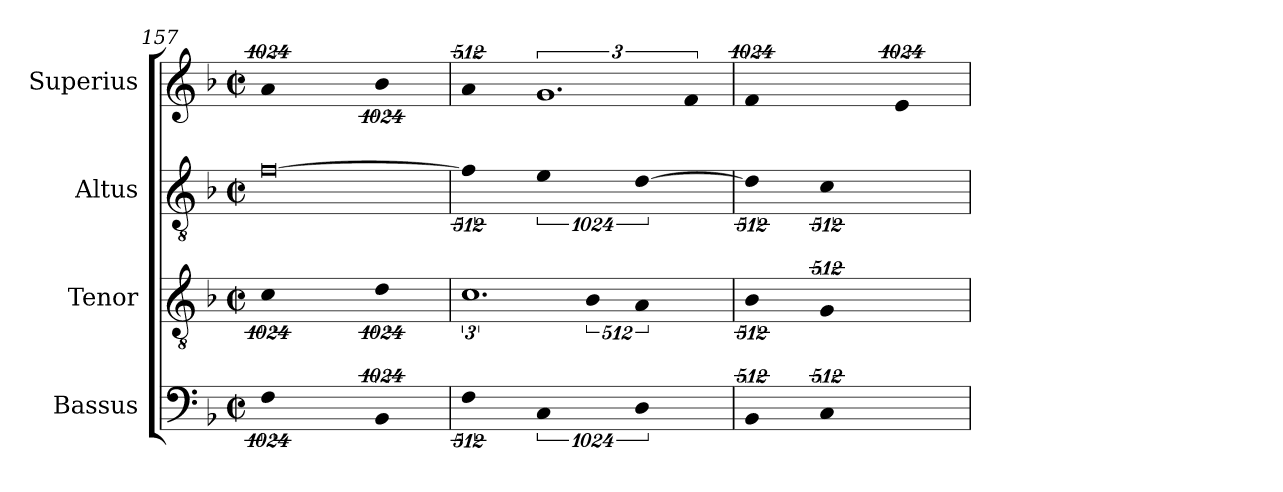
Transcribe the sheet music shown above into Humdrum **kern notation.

**kern	**kern	**kern	**kern
*part4	*part3	*part2	*part1
*staff4	*staff3	*staff2	*staff1
*I"Bassus	*I"Tenor	*I"Altus	*I"Superius
*I'B.	*I'T.	*I'A.	*I'S.
*clefF4	*clefGv2	*clefGv2	*clefG2
*	*ITrd7c12	*ITrd7c12	*
*k[b-]	*k[b-]	*k[b-]	*k[b-]
*F:	*F:	*F:	*F:
*M2/2	*M2/2	*M2/2	*M2/2
*met(c|)	*met(c|)	*met(c|)	*met(c|)
=157	=157	=157	=157
!LO:N:vis=0	!LO:N:vis=0	!	!LO:N:vis=0
1024%1365Fi	1024%1365Ci	[>0Fi	1024%1365ai
!LO:N:vis=1	!LO:N:vis=1	!	!LO:N:vis=1
1024%683BB-i	1024%683Di	.	1024%683b-i
=158	=158	=158	=158
!LO:N:vis=1	!	!LO:N:vis=1	!LO:N:vis=1
512%341Fi	3%2.Ci	512%341Fi]	512%341ai
!LO:N:vis=1	!	!LO:N:vis=1	!
1024%683Ci	.	1024%683Ei	3%2.gi
!	!LO:N:vis=2	!	!
.	1024%341BB-i\	.	.
!LO:N:vis=1	!LO:N:vis=1	!LO:N:vis=1	!
1024%683Di	1024%683AAi	[>1024%683Di	.
!	!	!	!LO:N:vis=2
.	.	.	512%171fi/
!!LO:LB:g=z
=159	=159	=159	=159
!LO:N:vis=1	!LO:N:vis=1	!LO:N:vis=1	!LO:N:vis=0
512%341BB-i	512%341BB-i	512%341Di]	1024%1365fi
!LO:N:vis=0	!LO:N:vis=0	!LO:N:vis=0	!
512%683Ci	512%683GGi	512%683Ci	.
!	!	!	!LO:N:vis=1
.	.	.	1024%683ei
=	=	=	=
*-	*-	*-	*-
